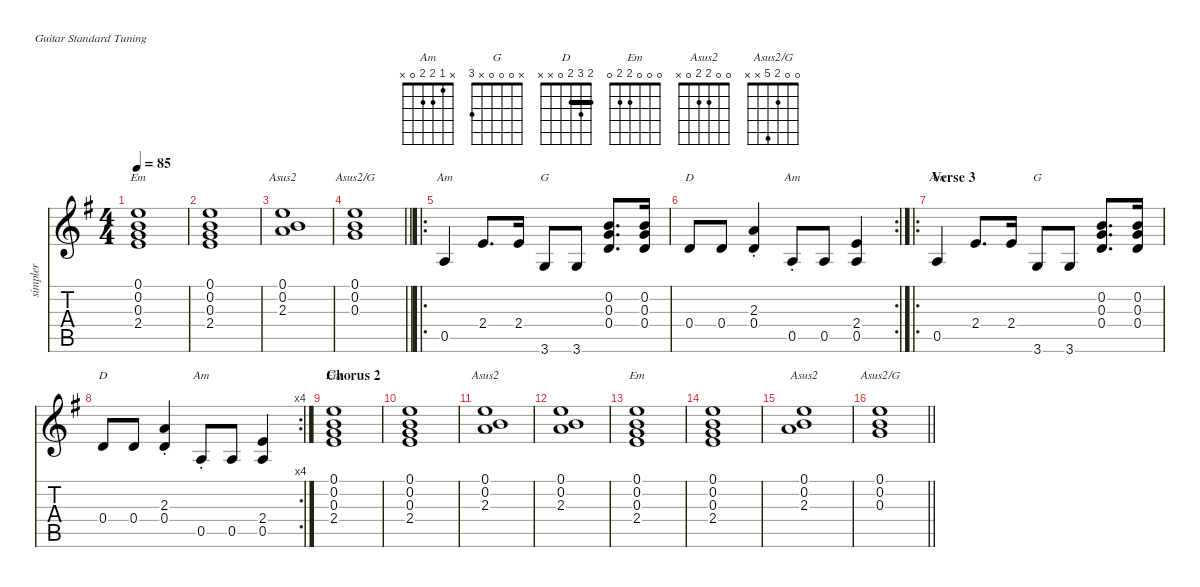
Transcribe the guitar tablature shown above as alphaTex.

\defaultSystemsLayout 4
\hideDynamics
\bracketExtendMode nobrackets
\otherSystemsTrackNameOrientation horizontal
\track ("Guitar 1-simpler" "simpler") {defaultSystemsLayout 4 mute instrument electricguitarjazz}
\staff {score tabs}
\tuning (E4 B3 G3 D3 A2 E2)
\chord ("Am" x 1 2 2 0 x) {showfingering false}
\chord ("G" x 0 0 0 x 3) {showfingering false}
\chord ("D" 2 3 2 0 x x) {showfingering false barre 2}
\chord ("Em" 0 0 0 2 2 0)
\chord ("Asus2" 0 0 2 2 0 x)
\chord ("Asus2" 0 0 2 2 0 x) {showfingering false}
\chord ("Asus2/G" 0 0 2 2 x 3) {showfingering false}
\chord ("Em" 0 0 0 2 2 0) {showfingering false}
\chord ("Asus2/G" 0 0 2 5 x x) {showfingering false}
\ts (4 4)
\tempo 85
\clef g2
\ks g
(0.1{acc forcenatural} 0.2{acc forcenatural} 0.3{acc forcenatural} 2.4{acc forcenatural}).1{ch "Em" dy f beam Up} |
(0.1{acc forcenatural} 0.2{acc forcenatural} 0.3{acc forcenatural} 2.4{acc forcenatural}).1{beam Up} |
(0.1{acc forcenatural} 0.2{acc forcenatural} 2.3{acc forcenatural}).1{ch "Asus2" beam Up} |
\barLineRight lightlight
(0.1{acc forcenatural} 0.2{acc forcenatural} 0.3{acc forcenatural}).1{ch "Asus2/G" beam Up} |
\ro
\section ("" "")
0.5{acc forcenatural}.4{ch "Am" beam Up} 2.4{acc forcenatural}.8{d beam Up} 2.4{acc forcenatural}.16{beam Up} 3.6{acc forcenatural}.8{ch "G" beam Up} 3.6{acc forcenatural}.8{beam Up} (0.2{acc forcenatural} 0.3{acc forcenatural} 0.4{acc forcenatural}).8{d beam Up} (0.2{acc forcenatural} 0.3{acc forcenatural} 0.4{acc forcenatural}).16{beam Up} |
\rc 2
0.4{acc forcenatural}.8{ch "D" beam Up} 0.4{acc forcenatural}.8{beam Up} (2.3{st acc forcenatural} 0.4{st acc forcenatural}).4{beam Up} 0.5{st acc forcenatural}.8{ch "Am" beam Up} 0.5{acc forcenatural}.8{beam Up} (2.4{acc forcenatural} 0.5{acc forcenatural}).4{beam Up} |
\ro
\section ("" "Verse 3")
0.5{acc forcenatural}.4{ch "Am" beam Up} 2.4{acc forcenatural}.8{d beam Up} 2.4{acc forcenatural}.16{beam Up} 3.6{acc forcenatural}.8{ch "G" beam Up} 3.6{acc forcenatural}.8{beam Up} (0.2{acc forcenatural} 0.3{acc forcenatural} 0.4{acc forcenatural}).8{d beam Up} (0.2{acc forcenatural} 0.3{acc forcenatural} 0.4{acc forcenatural}).16{beam Up} |
\rc 4
0.4{acc forcenatural}.8{ch "D" beam Up} 0.4{acc forcenatural}.8{beam Up} (2.3{st acc forcenatural} 0.4{st acc forcenatural}).4{beam Up} 0.5{st acc forcenatural}.8{ch "Am" beam Up} 0.5{acc forcenatural}.8{beam Up} (2.4{acc forcenatural} 0.5{acc forcenatural}).4{beam Up} |
\section ("" "Chorus 2")
(0.1{acc forcenatural} 0.2{acc forcenatural} 0.3{acc forcenatural} 2.4{acc forcenatural}).1{ch "Em" beam Up} |
(0.1{acc forcenatural} 0.2{acc forcenatural} 0.3{acc forcenatural} 2.4{acc forcenatural}).1{beam Up} |
(0.1{acc forcenatural} 0.2{acc forcenatural} 2.3{acc forcenatural}).1{ch "Asus2" beam Up} |
(0.1{acc forcenatural} 0.2{acc forcenatural} 2.3{acc forcenatural}).1{beam Up} |
(0.1{acc forcenatural} 0.2{acc forcenatural} 0.3{acc forcenatural} 2.4{acc forcenatural}).1{ch "Em" beam Up} |
(0.2{acc forcenatural} 0.3{acc forcenatural} 2.4{acc forcenatural} 0.1{acc forcenatural}).1{beam Up} |
(0.2{acc forcenatural} 2.3{acc forcenatural} 0.1{acc forcenatural}).1{ch "Asus2" beam Down} |
\barLineRight lightlight
(0.2{acc forcenatural} 0.1{acc forcenatural} 0.3{acc forcenatural}).1{ch "Asus2/G" beam Down}
